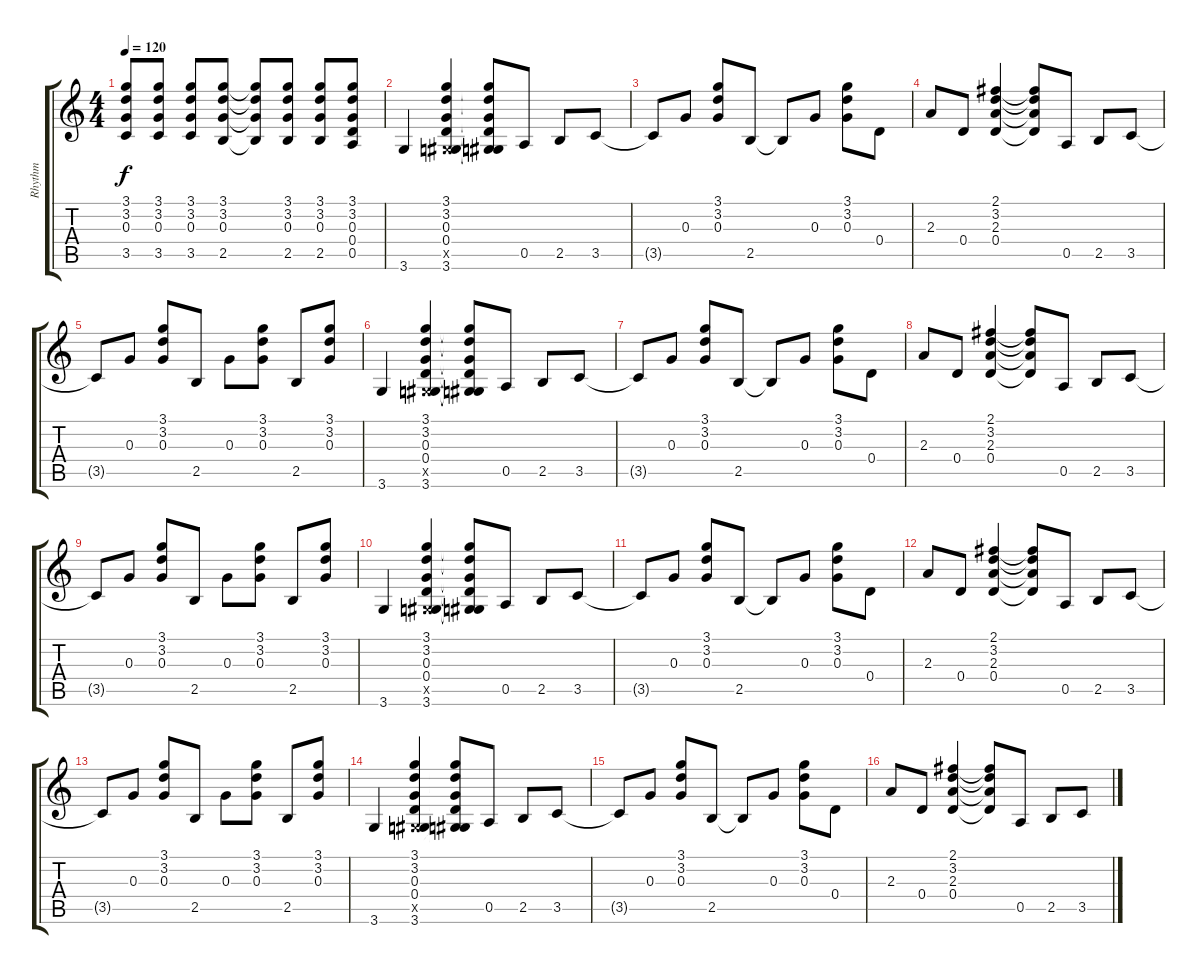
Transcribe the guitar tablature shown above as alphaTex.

\track ("Rhythm" "Rhythm") {instrument overdrivenguitar}
\staff {score tabs}
\tuning (E4 B3 G3 D3 A2 E2) {hide}
\ts (4 4)
\tempo 120
\clef g2
\ks c
(3.1{t} 3.2{t} 0.3{t} 3.5{t}).8{dy f} (3.1 3.2 0.3 3.5).8 (3.1 3.2 0.3 3.5).8 (3.1 3.2 0.3 2.5).8 (3.1{t} 3.2{t} 0.3{t} 2.5{t}).8 (3.1 3.2 0.3 2.5).8 (3.1 3.2 0.3 2.5).8 (3.1 3.2 0.3 0.4 0.5).8 |
3.6.4 (3.1 3.2 0.3 0.4 -1.5{x} 3.6).4 (3.1{t} 3.2{t} 0.3{t} 0.4{t} -1.5{t} 3.6{t}).8 0.5.8 2.5.8 3.5.8 |
3.5{t}.8 0.3.8 (3.1 3.2 0.3).8 2.5.8 2.5{t}.8 0.3.8 (3.1 3.2 0.3).8 0.4.8 |
2.3.8 0.4.8 (2.1 3.2 2.3 0.4).4 (2.1{t} 3.2{t} 2.3{t} 0.4{t}).8 0.5.8 2.5.8 3.5.8 |
3.5{t}.8 0.3.8 (3.1 3.2 0.3).8 2.5.8 0.3.8 (3.1 3.2 0.3).8 2.5.8 (3.1 3.2 0.3).8 |
3.6.4 (3.1 3.2 0.3 0.4 -1.5{x} 3.6).4 (3.1{t} 3.2{t} 0.3{t} 0.4{t} -1.5{t} 3.6{t}).8 0.5.8 2.5.8 3.5.8 |
3.5{t}.8 0.3.8 (3.1 3.2 0.3).8 2.5.8 2.5{t}.8 0.3.8 (3.1 3.2 0.3).8 0.4.8 |
2.3.8 0.4.8 (2.1 3.2 2.3 0.4).4 (2.1{t} 3.2{t} 2.3{t} 0.4{t}).8 0.5.8 2.5.8 3.5.8 |
3.5{t}.8 0.3.8 (3.1 3.2 0.3).8 2.5.8 0.3.8 (3.1 3.2 0.3).8 2.5.8 (3.1 3.2 0.3).8 |
3.6.4 (3.1 3.2 0.3 0.4 -1.5{x} 3.6).4 (3.1{t} 3.2{t} 0.3{t} 0.4{t} -1.5{t} 3.6{t}).8 0.5.8 2.5.8 3.5.8 |
3.5{t}.8 0.3.8 (3.1 3.2 0.3).8 2.5.8 2.5{t}.8 0.3.8 (3.1 3.2 0.3).8 0.4.8 |
2.3.8 0.4.8 (2.1 3.2 2.3 0.4).4 (2.1{t} 3.2{t} 2.3{t} 0.4{t}).8 0.5.8 2.5.8 3.5.8 |
3.5{t}.8 0.3.8 (3.1 3.2 0.3).8 2.5.8 0.3.8 (3.1 3.2 0.3).8 2.5.8 (3.1 3.2 0.3).8 |
3.6.4 (3.1 3.2 0.3 0.4 -1.5{x} 3.6).4 (3.1{t} 3.2{t} 0.3{t} 0.4{t} -1.5{t} 3.6{t}).8 0.5.8 2.5.8 3.5.8 |
3.5{t}.8 0.3.8 (3.1 3.2 0.3).8 2.5.8 2.5{t}.8 0.3.8 (3.1 3.2 0.3).8 0.4.8 |
2.3.8 0.4.8 (2.1 3.2 2.3 0.4).4 (2.1{t} 3.2{t} 2.3{t} 0.4{t}).8 0.5.8 2.5.8 3.5.8
